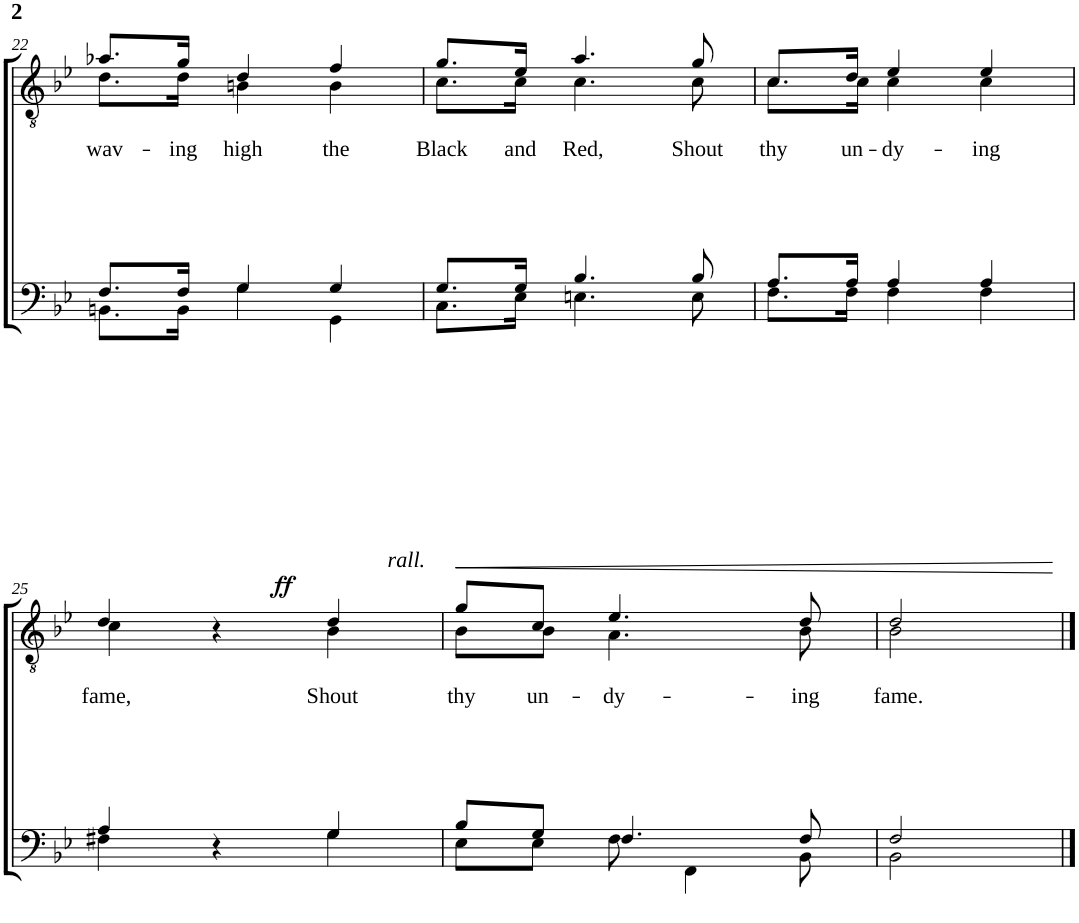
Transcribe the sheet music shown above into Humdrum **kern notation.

**kern	**kern	**text	**dynam
*part2	*part1	*part1	*part1
*staff2	*staff1	*staff1	*staff1
*I"Bass I	*I"Tenor I	*	*
!!LO:PB:g=z
*clefF4	*clefGv2	*	*
*k[b-e-]	*k[b-e-]	*	*
*M3/4	*M3/4	*	*
=22	=22	=22	=22
*^	*	*	*
!	!	!	!LO:LY:b	!
*	*	*^	*	*
8.F/L	8.BBn\L	8.a-X/L	8.d\L	wav-	.
!	!	!	!	!LO:LY:b	!
16F/Jk	16BB\Jk	16g/Jk	16d\Jk	-ing	.
!	!	!	!	!LO:LY:b	!
4G/	4G\	4d/	4Bn\	high	.
!	!	!	!	!LO:LY:b	!
4G/	4GG\	4f/	4B\	the	.
=23	=23	=23	=23	=23	=23
!	!	!	!	!LO:LY:b	!
8.G/L	8.C\L	8.g/L	8.c\L	Black	.
!	!	!	!	!LO:LY:b	!
16G/Jk	16E-\Jk	16e-/Jk	16c\Jk	and	.
!	!	!	!	!LO:LY:b	!
4.B-/	4.En\	4.a/	4.c\	Red,	.
!	!	!	!	!LO:LY:b	!
8B-/	8E\	8g/	8c\	Shout	.
=24	=24	=24	=24	=24	=24
!	!	!	!	!LO:LY:b	!
8.A/L	8.F\L	8.c/L	8.c\L	thy	.
!	!	!	!	!LO:LY:b	!
16A/Jk	16F\Jk	16d/Jk	16c\Jk	un-	.
!	!	!	!	!LO:LY:b	!
4A/	4F\	4e-/	4c\	-dy-	.
!	!	!	!	!LO:LY:b	!
4A/	4F\	4e-/	4c\	-ing	.
!!LO:LB:g=z	!!
=25	=25	=25	=25	=25	=25
!	!	!	!	!LO:LY:b	!
4A/	4F#X\	4d/	4c\	fame,	.
4r	4ryy	4r	4ryy	.	.
!	!	!LO:TX:a:i:t=rall.	!	!	!
!	!	!	!	!LO:LY:b	!LO:DY:a
4G/	4G\	4d/	4B-\	Shout	ff
=26	=26	=26	=26	=26	=26
!	!	!	!	!LO:LY:b	!LO:HP:b
8B-/L	8E-\L	8g/L	8B-\L	thy	<
!	!	!	!	!LO:LY:b	!
8G/J	8E-\J	8c/J	8B-\J	un-	.
!	!	!	!	!LO:LY:b	!
4.F/	8F\	4.e-/	4.A\	-dy-	.
.	4FF\	.	.	.	.
!	!	!	!	!LO:LY:b	!
8F/	8BB-\	8d/	8B-\	-ing	.
=27	=27	=27	=27	=27	=27
!	!	!	!	!LO:LY:b	!
2F/	2BB-\	2d/	2B-\	fame.	.
*v	*v	*	*	*	*
*	*v	*v	*	*
.	.	.	[
==	==	==	==
*-	*-	*-	*-
